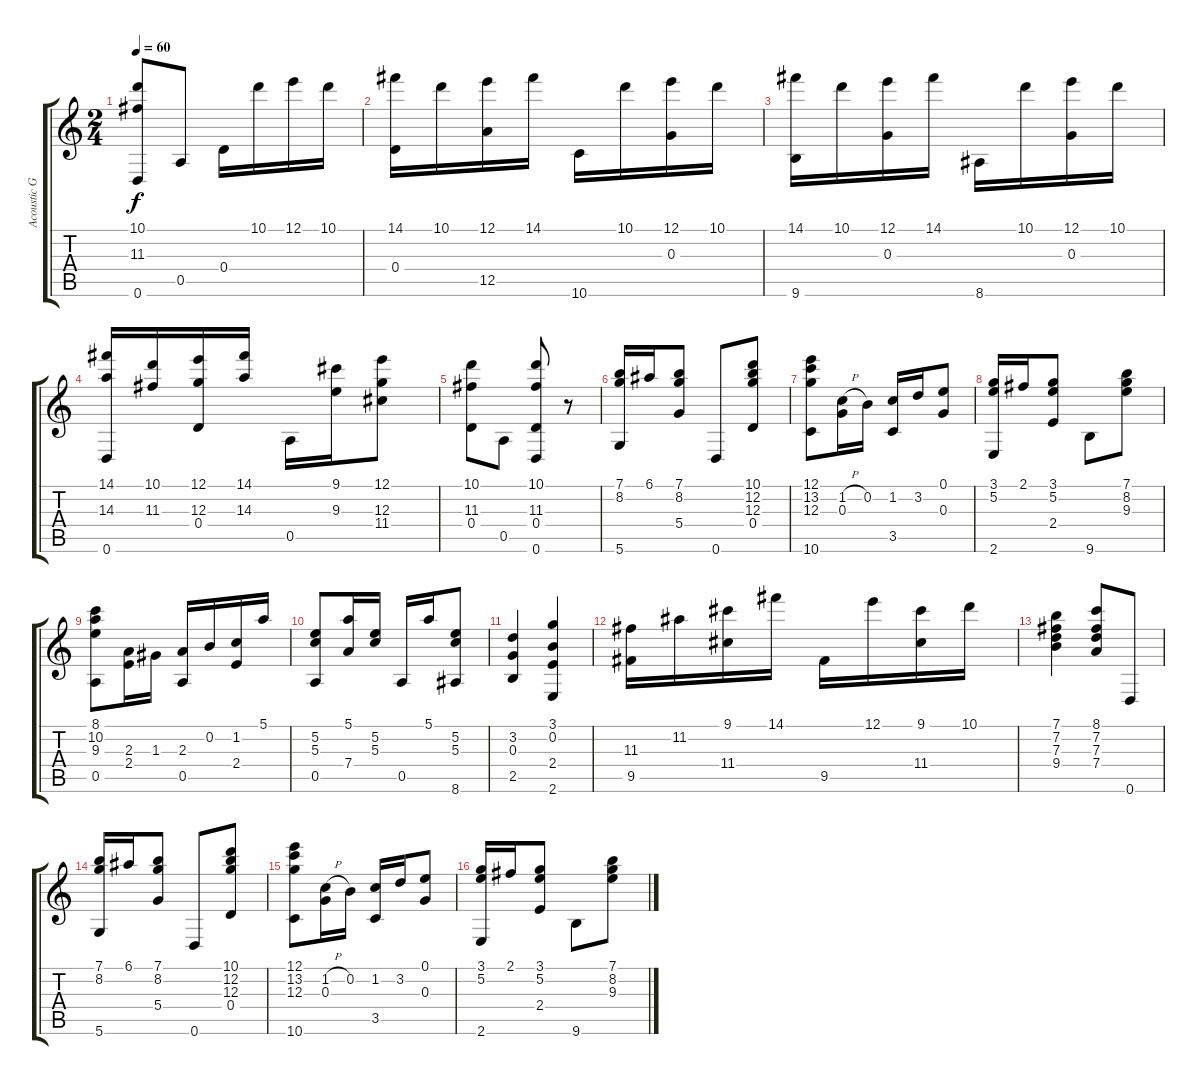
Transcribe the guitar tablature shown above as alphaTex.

\track ("Acoustic Guitar" "Acoustic G") {instrument acousticguitarnylon}
\staff {score tabs}
\tuning (E4 B3 G3 D3 A2 D2) {hide}
\ts (2 4)
\tempo 60
\clef g2
\ks c
(10.1 11.3 0.6).8{dy f} 0.5.8 0.4.16 10.1.16 12.1.16 10.1.16 |
(14.1 0.4).16 10.1.16 (12.1 12.5).16 14.1.16 10.6.16 10.1.16 (12.1 0.3).16 10.1.16 |
(14.1 9.6).16 10.1.16 (12.1 0.3).16 14.1.16 8.6.16 10.1.16 (12.1 0.3).16 10.1.16 |
(14.1 14.3 0.6).16 (10.1 11.3).16 (12.1 12.3 0.4).16 (14.1 14.3).16 0.5.16 (9.1 9.3).16 (12.1 12.3 11.4).8 |
(10.1 11.3 0.4).8 0.5.8 (10.1 11.3 0.4 0.6).8 r.8 |
(7.1 8.2 5.6).16 6.1.16 (7.1 8.2 5.4).8 0.6.8 (10.1 12.2 12.3 0.4).8 |
(12.1 13.2 12.3 10.6).8 (1.2{h} 0.3).16 0.2.16 (1.2 3.5).16 3.2.16 (0.1 0.3).8 |
(3.1 5.2 2.6).16 2.1.16 (3.1 5.2 2.4).8 9.6.8 (7.1 8.2 9.3).8 |
(8.1 10.2 9.3 0.5).8 (2.3 2.4).16 1.3.16 (2.3 0.5).16 0.2.16 (1.2 2.4).16 5.1.16 |
(5.2 5.3 0.5).8 (5.1 7.4).16 (5.2 5.3).16 0.5.16 5.1.16 (5.2 5.3 8.6).8 |
(3.2 0.3 2.5).4 (3.1 0.2 2.4 2.6).4 |
(11.3 9.5).16 11.2.16 (9.1 11.4).16 14.1.16 9.5.16 12.1.16 (9.1 11.4).16 10.1.16 |
(7.1 7.2 7.3 9.4).4 (8.1 7.2 7.3 7.4).8 0.6.8 |
(7.1 8.2 5.6).16 6.1.16 (7.1 8.2 5.4).8 0.6.8 (10.1 12.2 12.3 0.4).8 |
(12.1 13.2 12.3 10.6).8 (1.2{h} 0.3).16 0.2.16 (1.2 3.5).16 3.2.16 (0.1 0.3).8 |
(3.1 5.2 2.6).16 2.1.16 (3.1 5.2 2.4).8 9.6.8 (7.1 8.2 9.3).8
